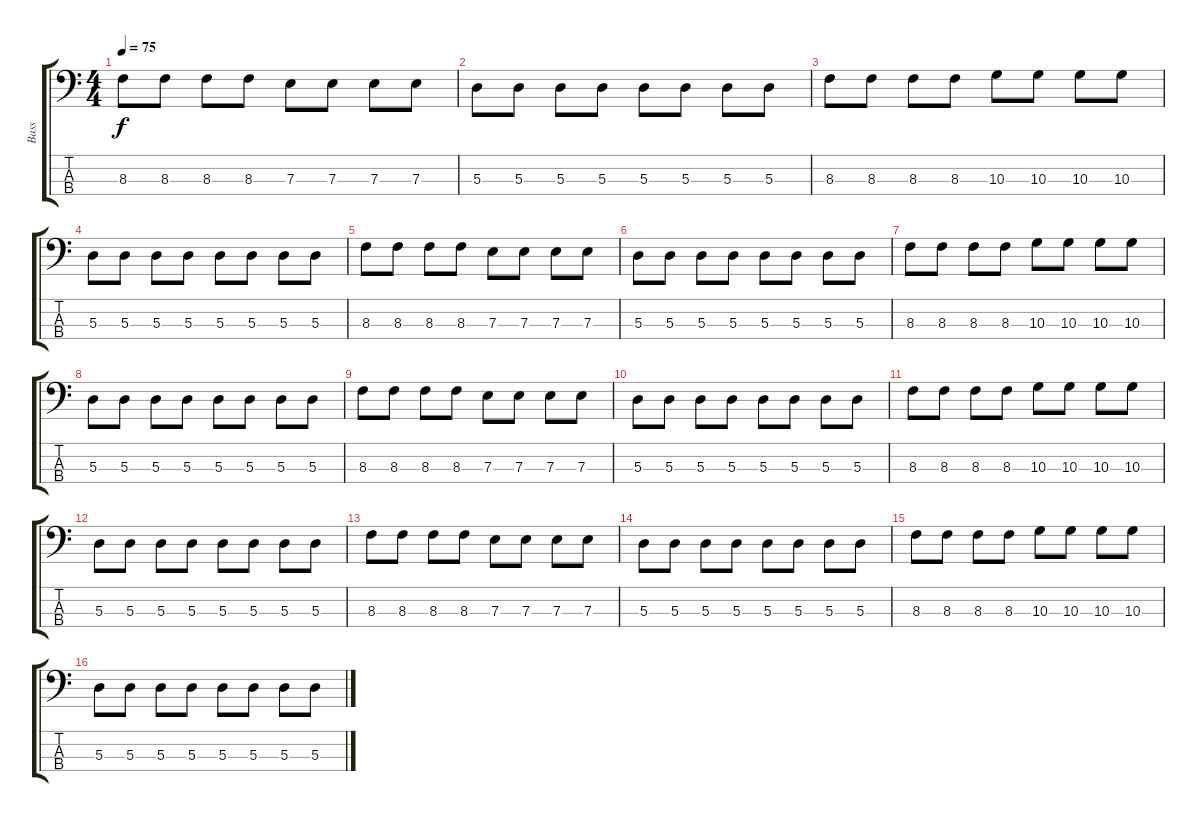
\track ("Bass" "Bass") {instrument electricbasspick}
\staff {score tabs}
\tuning (G2 D2 A1 E1) {hide}
\ts (4 4)
\tempo 75
\clef f4
\ks c
8.3.8{dy f} 8.3.8 8.3.8 8.3.8 7.3.8 7.3.8 7.3.8 7.3.8 |
5.3.8 5.3.8 5.3.8 5.3.8 5.3.8 5.3.8 5.3.8 5.3.8 |
8.3.8 8.3.8 8.3.8 8.3.8 10.3.8 10.3.8 10.3.8 10.3.8 |
5.3.8 5.3.8 5.3.8 5.3.8 5.3.8 5.3.8 5.3.8 5.3.8 |
8.3.8 8.3.8 8.3.8 8.3.8 7.3.8 7.3.8 7.3.8 7.3.8 |
5.3.8 5.3.8 5.3.8 5.3.8 5.3.8 5.3.8 5.3.8 5.3.8 |
8.3.8 8.3.8 8.3.8 8.3.8 10.3.8 10.3.8 10.3.8 10.3.8 |
5.3.8 5.3.8 5.3.8 5.3.8 5.3.8 5.3.8 5.3.8 5.3.8 |
8.3.8 8.3.8 8.3.8 8.3.8 7.3.8 7.3.8 7.3.8 7.3.8 |
5.3.8 5.3.8 5.3.8 5.3.8 5.3.8 5.3.8 5.3.8 5.3.8 |
8.3.8 8.3.8 8.3.8 8.3.8 10.3.8 10.3.8 10.3.8 10.3.8 |
5.3.8 5.3.8 5.3.8 5.3.8 5.3.8 5.3.8 5.3.8 5.3.8 |
8.3.8 8.3.8 8.3.8 8.3.8 7.3.8 7.3.8 7.3.8 7.3.8 |
5.3.8 5.3.8 5.3.8 5.3.8 5.3.8 5.3.8 5.3.8 5.3.8 |
8.3.8 8.3.8 8.3.8 8.3.8 10.3.8 10.3.8 10.3.8 10.3.8 |
5.3.8 5.3.8 5.3.8 5.3.8 5.3.8 5.3.8 5.3.8 5.3.8
